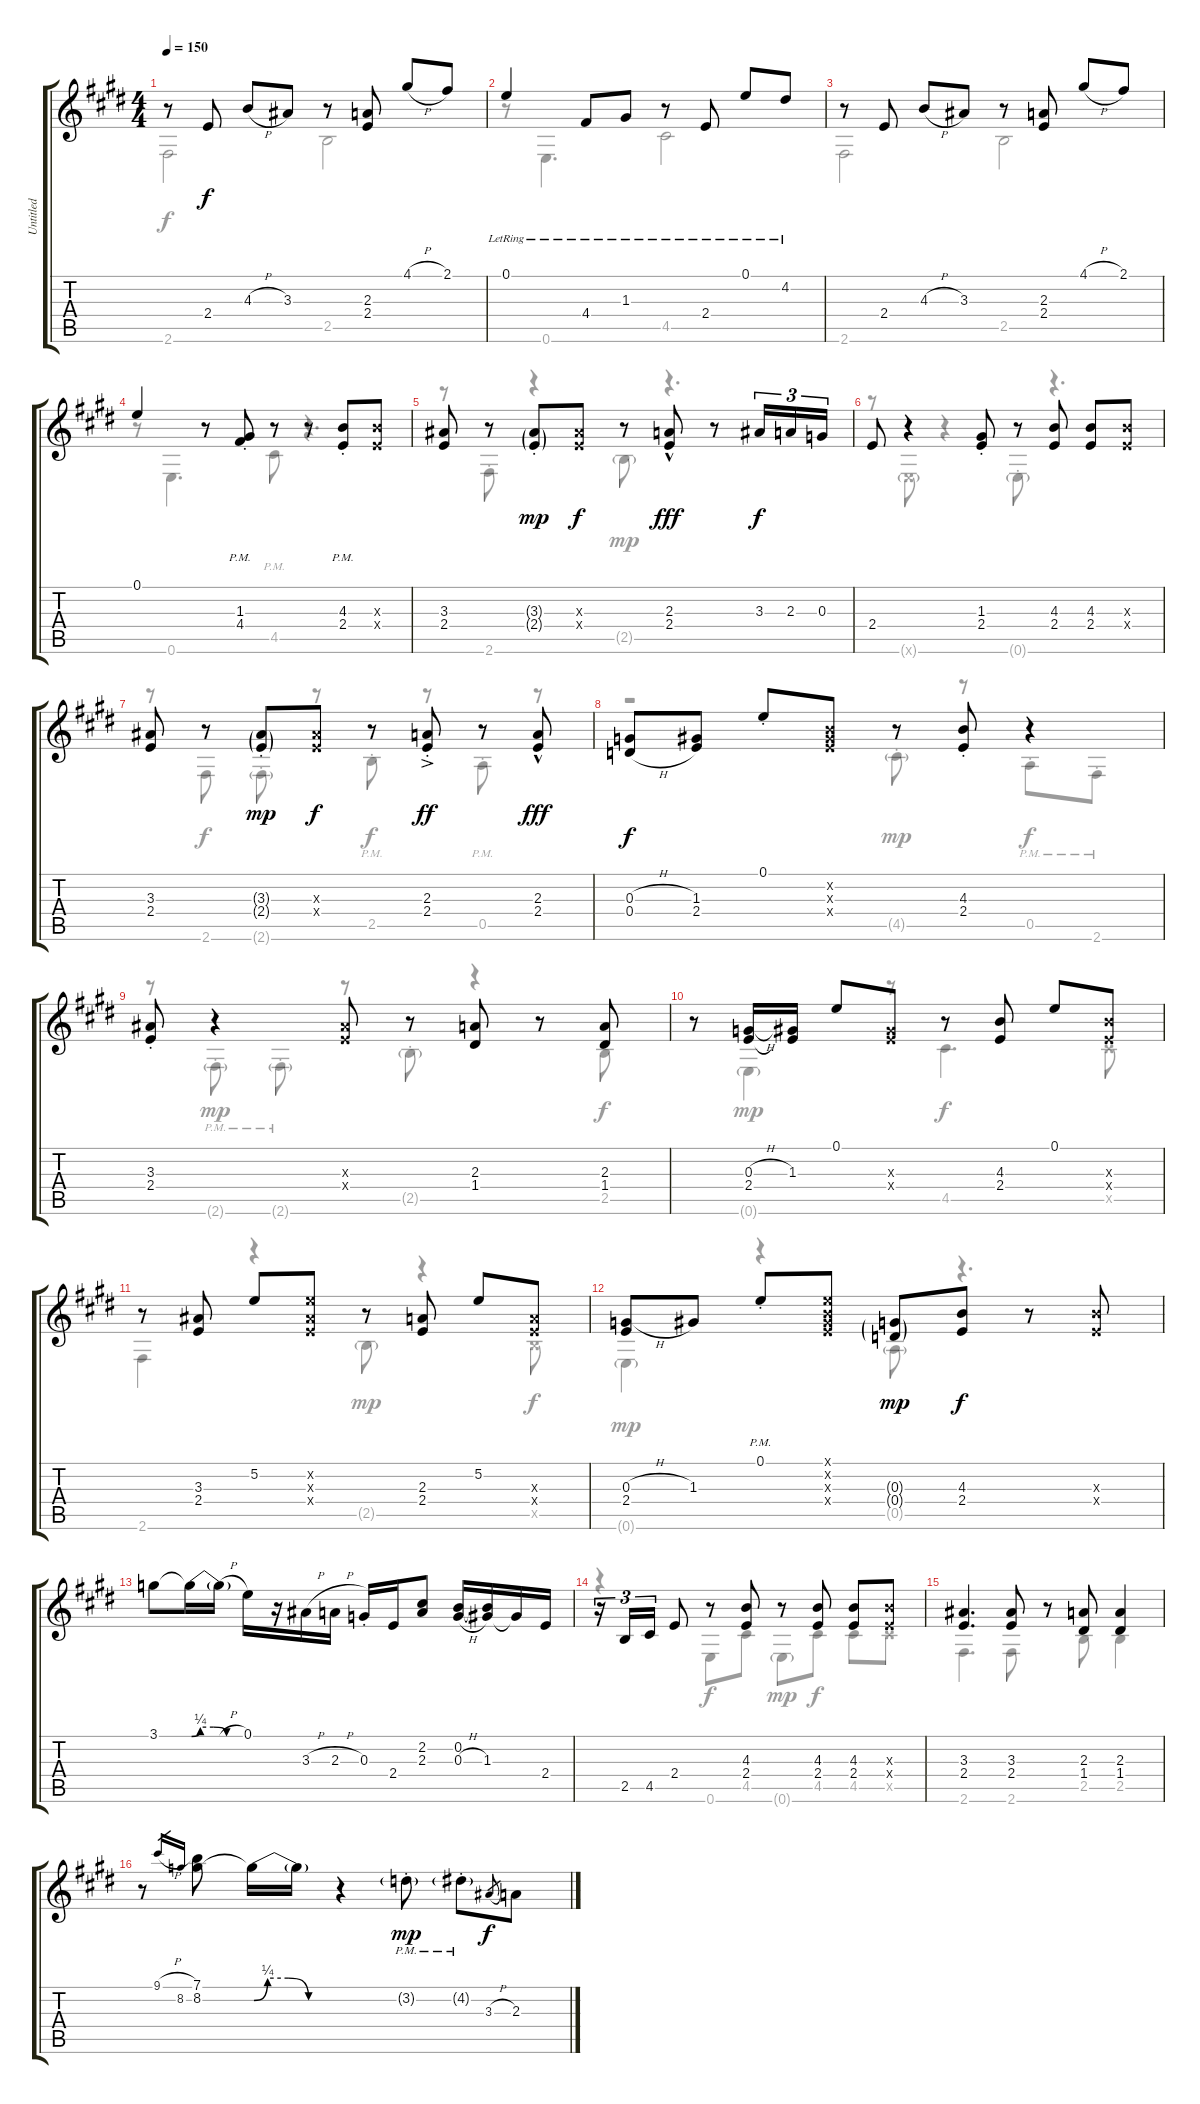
\track ("Untitled" "Untitled") {instrument acousticguitarsteel}
\staff {score tabs}
\tuning (E4 B3 G3 D3 A2 E2) {hide}
\voice
\ts (4 4)
\tempo 150
\clef g2
\ks e
r.8{dy mp} 2.4.8{dy f} 4.3{h}.8 3.3.8 r.8 (2.3 2.4).8 4.1{h}.8 2.1.8 |
\ks c#minor
0.1{lr}.4 4.4{lr}.8 1.3{lr}.8 r.8 2.4{lr}.8 0.1{lr}.8 4.2{lr}.8 |
r.8 2.4.8 4.3{h}.8 3.3.8 r.8 (2.3 2.4).8 4.1{h}.8 2.1.8 |
\ks e
0.1.4 r.8 (1.3{pm st} 4.4{pm st}).8 r.8 r.8 (4.3{pm st} 2.4{pm st}).8 (4.3{x} 2.4{x}).8 |
\ks c#minor
(3.3 2.4).8 r.8 (3.3{g st} 2.4{g st}).8{dy mp} (3.3{x} 2.4{x}).8{dy f} r.8 (2.3{hac} 2.4{hac}).8{dy fff} r.8 3.3.16{tu (3 2) dy f} 2.3.16{tu (3 2)} 0.3.16{tu (3 2)} |
2.4.8 r.4 (1.3{st} 2.4{st}).8 r.8 (4.3 2.4).8 (4.3 2.4).8 (4.3{x} 2.4{x}).8 |
(3.3 2.4).8 r.8 (3.3{g st} 2.4{g st}).8{dy mp} (3.3{x} 2.4{x}).8{dy f} r.8 (2.3{ac st} 2.4{ac st}).8{dy ff} r.8 (2.3{hac} 2.4{hac}).8{dy fff} |
\ks e
(0.3{h} 0.4{h}).8{dy f} (1.3 2.4).8 0.1{st}.8 (0.2{x} 1.3{x} 2.4{x}).8 r.8 (4.3{st} 2.4{st}).8 r.4 |
\ks c#minor
(3.3{st} 2.4{st}).8 r.4 (3.3{x} 2.4{x}).8 r.8 (2.3 1.4).8 r.8 (2.3 1.4).8 |
r.8 (0.3{h} 2.4).16 (1.3 2.4{t}).16 0.1.8 (1.3{x} 2.4{x}).8 r.8 (4.3 2.4).8 0.1.8 (4.3{x} 2.4{x}).8 |
r.8 (3.3 2.4).8 5.2.8 (5.2{x} 3.3{x} 2.4{x}).8 r.8 (2.3 2.4).8 5.2.8 (2.3{x} 2.4{x}).8 |
\ks e
(0.3{h} 2.4).8 1.3.8 0.1{pm st}.8 (0.1{x} 0.2{x} 1.3{x} 2.4{x}).8 (0.3{g} 0.4{g}).8{dy mp} (4.3 2.4).8{dy f} r.8 (4.3{x} 2.4{x}).8 |
\ks c#minor
3.1.8 3.1{be (custom 0 0 10 1 25 1 40 0 60 0) t}.16 3.1{h t}.16 0.1.16 r.16 3.3{h}.16 2.3{h}.16 0.3{st}.16 2.4.16 (2.2 2.3).8 (0.2 0.3{h}).16 (0.2{t} 1.3).16 1.3{t}.16 2.4.16 |
r.16{tu (3 2)} 2.5.16{tu (3 2)} 4.5.16{tu (3 2)} 2.4.8 r.8 (4.3 2.4).8 r.8 (4.3 2.4).8 (4.3 2.4).8 (4.3{x} 2.4{x}).8 |
\ks e
(3.3 2.4).4{d} (3.3 2.4).8 r.8 (2.3 1.4).8 (2.3 1.4).4 |
\ks c#minor
r.8 9.1{h}.16{gr} 8.2.16{gr} (7.1 8.2).8 8.2{be (custom 0 0 10 1 25 1 40 0 60 0) t}.16 8.2{t}.16 r.4 3.2{g pm st}.8{dy mp} 4.2{g pm st}.8 3.3{h}.8{gr dy f} 2.3.8
\voice
\clef g2
\ottava regular
\simile none
\ks e
2.6.2{dy f} 2.5.2 |
\ks c#minor
r.8 0.6.4{d} 4.5.2 |
2.6.2 2.5.2 |
\ks e
r.8 0.6.4{d} 4.5{pm}.8 r.4{d} |
\ks c#minor
r.8 2.6{st}.8 r.4 2.5{g}.8{dy mp} r.4{d} |
r.8 0.6{g x}.8 r.4 0.6{g st}.8 r.4{d} |
r.8 2.6.8{dy f} 2.6{g st}.8{dy mp} r.8 2.5{pm st}.8{dy f} r.8 0.5{pm st}.8 r.8 |
\ks e
r.2 4.5{g st}.8{dy mp} r.8 0.5{pm st}.8{dy f} 2.6{pm st}.8 |
\ks c#minor
r.8 2.6{g pm st}.8{dy mp} 2.6{g pm st}.8 r.8 2.5{g st}.8 r.4 2.5.8{dy f} |
r.8 0.6{g}.4{dy mp} r.8 4.5.4{d dy f} 4.5{x}.8 |
2.6.4 r.4 2.5{g}.8{dy mp} r.4 2.5{x}.8{dy f} |
\ks e
0.6{g}.4{dy mp} r.4 0.5{g}.8 r.4{d} |
\ks c#minor
|
r.4 0.6.8{dy f} 4.5.8 0.6{g}.8{dy mp} 4.5.8{dy f} 4.5.8 4.5{x}.8 |
\ks e
2.6.4{d} 2.6.8 r.8 2.5.8 2.5.4 |
\ks c#minor
